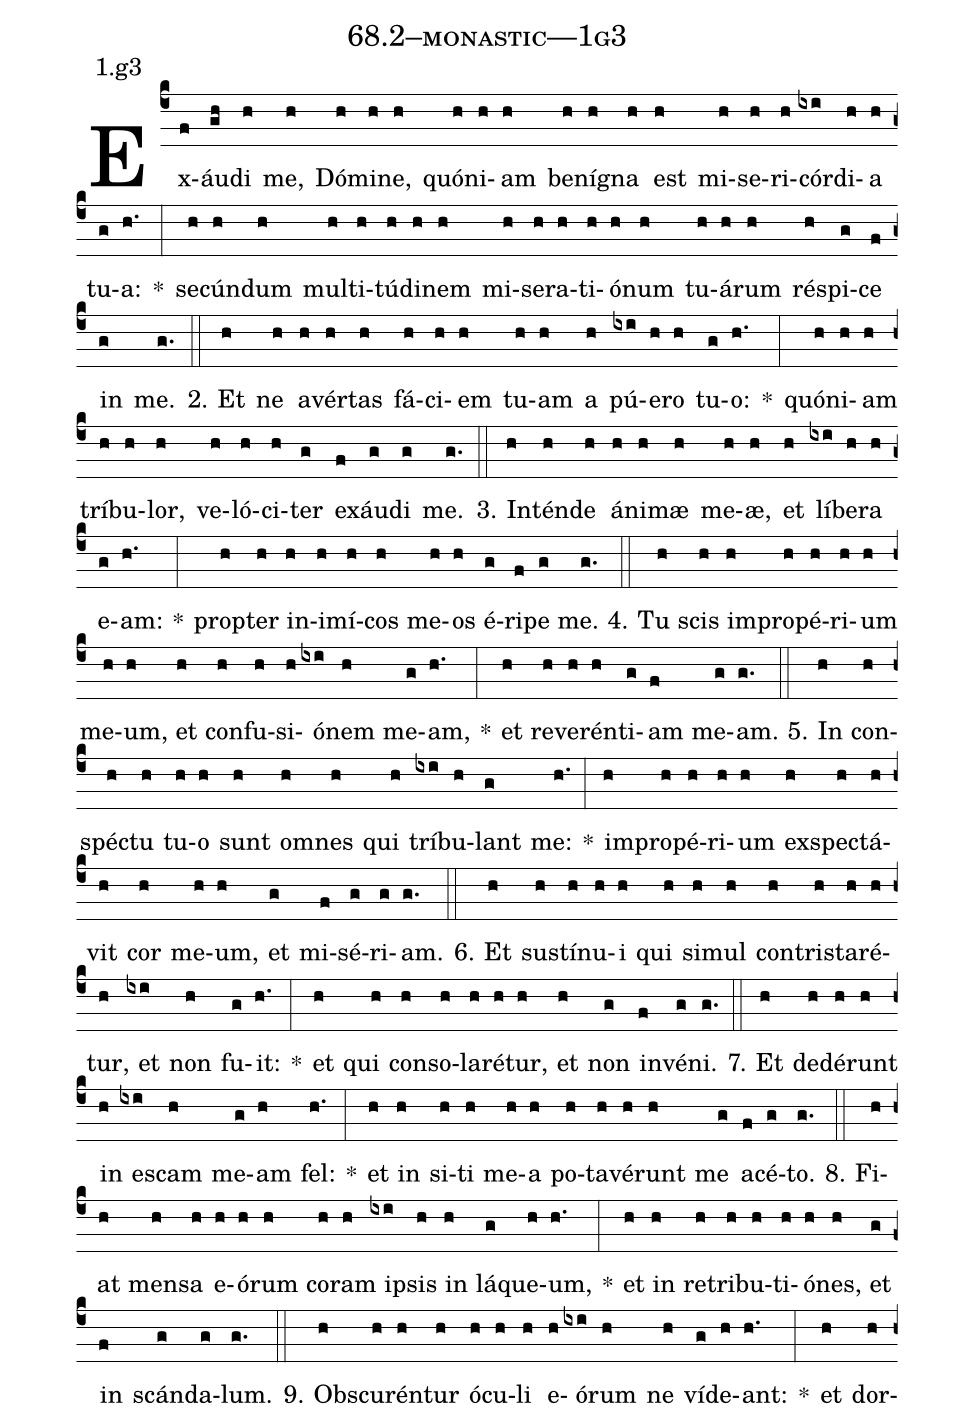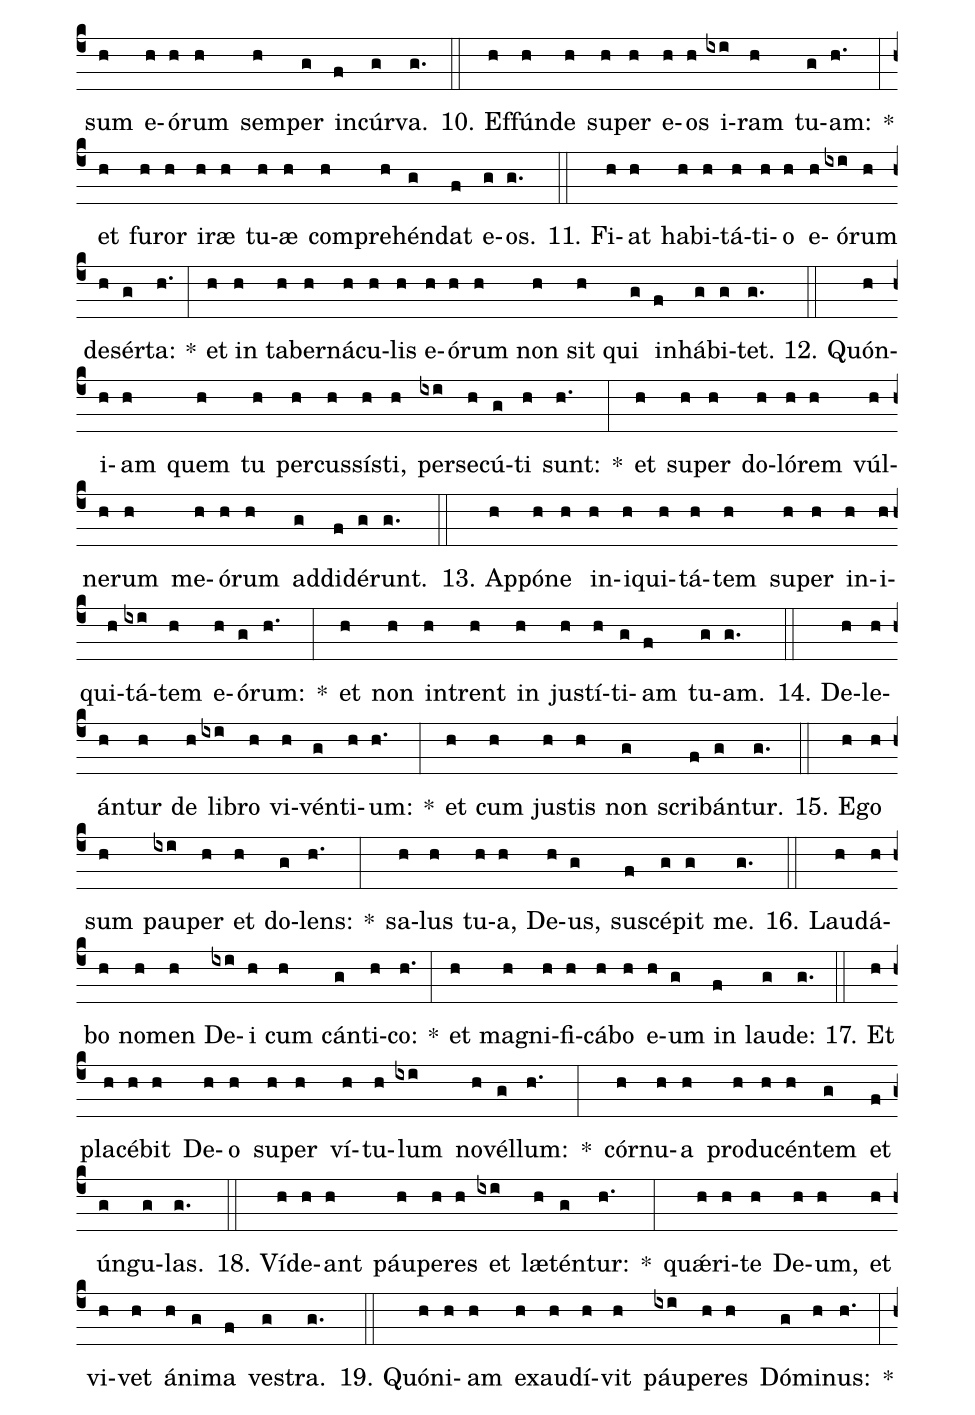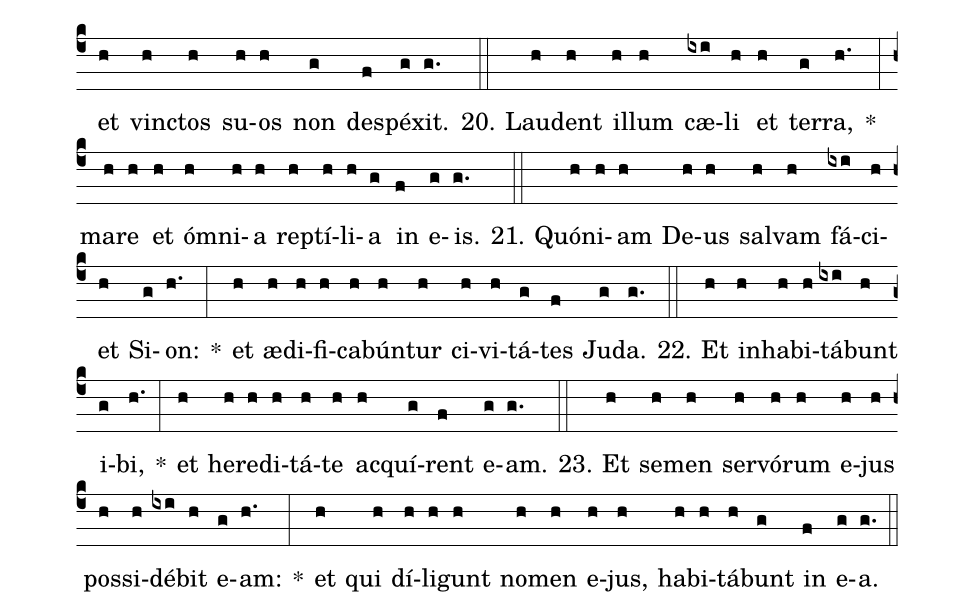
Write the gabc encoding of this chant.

name: 68.2--monastic---1g3;
annotation: 1.g3;
%%
(c4)Ex(f)áu(gh)di(h) me,(h) Dó(h)mi(h)ne,(h) quón(h)i(h)am(h) be(h)ní(h)gna(h) est(h) mi(h)se(h)ri(h)cór(ixi)di(h)a(h) tu(g)a:(h.) *(:) se(h)cún(h)dum(h) mul(h)ti(h)tú(h)di(h)nem(h) mi(h)se(h)ra(h)ti(h)ó(h)num(h) tu(h)á(h)rum(h) ré(h)spi(g)ce(f) in(g) me.(g.) (::)
2. Et(h) ne(h) a(h)vér(h)tas(h) fá(h)ci(h)em(h) tu(h)am(h) a(h) pú(ixi)e(h)ro(h) tu(g)o:(h.) *(:) quón(h)i(h)am(h) trí(h)bu(h)lor,(h) ve(h)ló(h)ci(h)ter(g) ex(f)áu(g)di(g) me.(g.) (::)
3. In(h)tén(h)de(h) á(h)ni(h)mæ(h) me(h)æ,(h) et(h) lí(ixi)be(h)ra(h) e(g)am:(h.) *(:) prop(h)ter(h) in(h)i(h)mí(h)cos(h) me(h)os(h) é(g)ri(f)pe(g) me.(g.) (::)
4. Tu(h) scis(h) im(h)pro(h)pé(h)ri(h)um(h) me(h)um,(h) et(h) con(h)fu(h)si(h)ó(ixi)nem(h) me(g)am,(h.) *(:) et(h) re(h)ve(h)rén(h)ti(g)am(f) me(g)am.(g.) (::)
5. In(h) con(h)spéc(h)tu(h) tu(h)o(h) sunt(h) om(h)nes(h) qui(h) trí(ixi)bu(h)lant(g) me:(h.) *(:) im(h)pro(h)pé(h)ri(h)um(h) ex(h)spec(h)tá(h)vit(h) cor(h) me(h)um,(h) et(g) mi(f)sé(g)ri(g)am.(g.) (::)
6. Et(h) sus(h)tí(h)nu(h)i(h) qui(h) si(h)mul(h) con(h)tris(h)ta(h)ré(h)tur,(h) et(ixi) non(h) fu(g)it:(h.) *(:) et(h) qui(h) con(h)so(h)la(h)ré(h)tur,(h) et(h) non(g) in(f)vé(g)ni.(g.) (::)
7. Et(h) de(h)dé(h)runt(h) in(h) es(ixi)cam(h) me(g)am(h) fel:(h.) *(:) et(h) in(h) si(h)ti(h) me(h)a(h) po(h)ta(h)vé(h)runt(h) me(g) a(f)cé(g)to.(g.) (::)
8. Fi(h)at(h) men(h)sa(h) e(h)ó(h)rum(h) co(h)ram(h) ip(ixi)sis(h) in(h) lá(g)que(h)um,(h.) *(:) et(h) in(h) re(h)tri(h)bu(h)ti(h)ó(h)nes,(h) et(g) in(f) scán(g)da(g)lum.(g.) (::)
9. Obs(h)cu(h)rén(h)tur(h) ó(h)cu(h)li(h) e(h)ó(ixi)rum(h) ne(h) ví(g)de(h)ant:(h.) *(:) et(h) dor(h)sum(h) e(h)ó(h)rum(h) sem(h)per(g) in(f)cúr(g)va.(g.) (::)
10. Ef(h)fún(h)de(h) su(h)per(h) e(h)os(h) i(ixi)ram(h) tu(g)am:(h.) *(:) et(h) fu(h)ror(h) i(h)ræ(h) tu(h)æ(h) com(h)pre(h)hén(g)dat(f) e(g)os.(g.) (::)
11. Fi(h)at(h) ha(h)bi(h)tá(h)ti(h)o(h) e(h)ó(ixi)rum(h) de(h)sér(g)ta:(h.) *(:) et(h) in(h) ta(h)ber(h)ná(h)cu(h)lis(h) e(h)ó(h)rum(h) non(h) sit(h) qui(g) in(f)há(g)bi(g)tet.(g.) (::)
12. Quón(h)i(h)am(h) quem(h) tu(h) per(h)cus(h)sís(h)ti,(h) per(ixi)se(h)cú(g)ti(h) sunt:(h.) *(:) et(h) su(h)per(h) do(h)ló(h)rem(h) vúl(h)ne(h)rum(h) me(h)ó(h)rum(h) ad(g)di(f)dé(g)runt.(g.) (::)
13. Ap(h)pó(h)ne(h) in(h)i(h)qui(h)tá(h)tem(h) su(h)per(h) in(h)i(h)qui(h)tá(ixi)tem(h) e(h)ó(g)rum:(h.) *(:) et(h) non(h) in(h)trent(h) in(h) jus(h)tí(h)ti(g)am(f) tu(g)am.(g.) (::)
14. De(h)le(h)án(h)tur(h) de(h) li(ixi)bro(h) vi(h)vén(g)ti(h)um:(h.) *(:) et(h) cum(h) jus(h)tis(h) non(g) scri(f)bán(g)tur.(g.) (::)
15. E(h)go(h) sum(h) pau(ixi)per(h) et(h) do(g)lens:(h.) *(:) sa(h)lus(h) tu(h)a,(h) De(h)us,(g) su(f)scé(g)pit(g) me.(g.) (::)
16. Lau(h)dá(h)bo(h) no(h)men(h) De(ixi)i(h) cum(h) cán(g)ti(h)co:(h.) *(:) et(h) ma(h)gni(h)fi(h)cá(h)bo(h) e(h)um(g) in(f) lau(g)de:(g.) (::)
17. Et(h) pla(h)cé(h)bit(h) De(h)o(h) su(h)per(h) ví(h)tu(h)lum(ixi) no(h)vél(g)lum:(h.) *(:) cór(h)nu(h)a(h) pro(h)du(h)cén(h)tem(g) et(f) ún(g)gu(g)las.(g.) (::)
18. Ví(h)de(h)ant(h) páu(h)pe(h)res(h) et(ixi) læ(h)tén(g)tur:(h.) *(:) quǽ(h)ri(h)te(h) De(h)um,(h) et(h) vi(h)vet(h) á(h)ni(g)ma(f) ves(g)tra.(g.) (::)
19. Quón(h)i(h)am(h) ex(h)au(h)dí(h)vit(h) páu(ixi)pe(h)res(h) Dó(g)mi(h)nus:(h.) *(:) et(h) vinc(h)tos(h) su(h)os(h) non(g) de(f)spé(g)xit.(g.) (::)
20. Lau(h)dent(h) il(h)lum(h) cæ(ixi)li(h) et(h) ter(g)ra,(h.) *(:) ma(h)re(h) et(h) óm(h)ni(h)a(h) rep(h)tí(h)li(h)a(g) in(f) e(g)is.(g.) (::)
21. Quón(h)i(h)am(h) De(h)us(h) sal(h)vam(h) fá(ixi)ci(h)et(h) Si(g)on:(h.) *(:) et(h) æ(h)di(h)fi(h)ca(h)bún(h)tur(h) ci(h)vi(h)tá(g)tes(f) Ju(g)da.(g.) (::)
22. Et(h) in(h)ha(h)bi(h)tá(ixi)bunt(h) i(g)bi,(h.) *(:) et(h) he(h)re(h)di(h)tá(h)te(h) ac(h)quí(g)rent(f) e(g)am.(g.) (::)
23. Et(h) se(h)men(h) ser(h)vó(h)rum(h) e(h)jus(h) pos(h)si(h)dé(ixi)bit(h) e(g)am:(h.) *(:) et(h) qui(h) dí(h)li(h)gunt(h) no(h)men(h) e(h)jus,(h) ha(h)bi(h)tá(h)bunt(g) in(f) e(g)a.(g.) (::)
